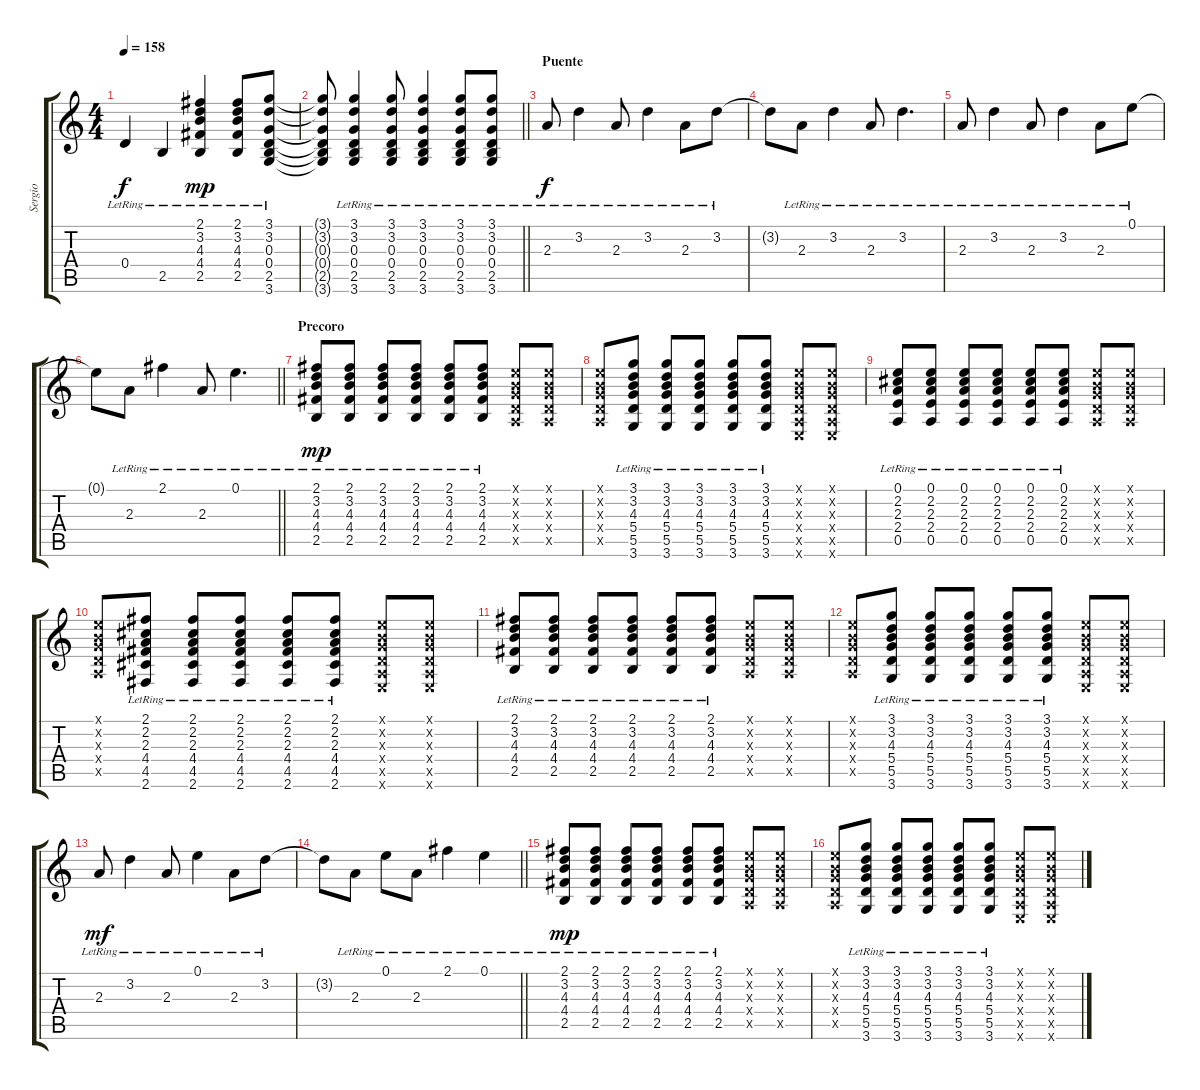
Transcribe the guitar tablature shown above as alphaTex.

\track ("Sergio" "Sergio") {instrument acousticguitarsteel}
\staff {score tabs}
\tuning (E4 B3 G3 D3 A2 E2) {hide}
\ts (4 4)
\tempo 158
\clef g2
\ks c
0.4{lr}.4{dy f} 2.5{lr}.4 (2.1{lr} 3.2{lr} 4.3{lr} 4.4{lr} 2.5{lr}).4{dy mp} (2.1{lr} 3.2{lr} 4.3{lr} 4.4{lr} 2.5{lr}).8 (3.1{lr} 3.2{lr} 0.3{lr} 0.4{lr} 2.5{lr} 3.6{lr}).8 |
\barLineRight lightlight
(3.1{t} 3.2{t} 0.3{t} 0.4{t} 2.5{t} 3.6{t}).8 (3.1{lr} 3.2{lr} 0.3{lr} 0.4{lr} 2.5{lr} 3.6{lr}).4 (3.1{lr} 3.2{lr} 0.3{lr} 0.4{lr} 2.5{lr} 3.6{lr}).8 (3.1{lr} 3.2{lr} 0.3{lr} 0.4{lr} 2.5{lr} 3.6{lr}).4 (3.1{lr} 3.2{lr} 0.3{lr} 0.4{lr} 2.5{lr} 3.6{lr}).8 (3.1{lr} 3.2{lr} 0.3{lr} 0.4{lr} 2.5{lr} 3.6{lr}).8 |
\section ("" "Puente")
2.3{lr}.8{dy f} 3.2{lr}.4 2.3{lr}.8 3.2{lr}.4 2.3{lr}.8 3.2{lr}.8 |
3.2{t}.8 2.3{lr}.8 3.2{lr}.4 2.3{lr}.8 3.2{lr}.4{d} |
2.3{lr}.8 3.2{lr}.4 2.3{lr}.8 3.2{lr}.4 2.3{lr}.8 0.1{lr}.8 |
\barLineRight lightlight
0.1{t}.8 2.3{lr}.8 2.1{lr}.4 2.3{lr}.8 0.1{lr}.4{d} |
\section ("" "Precoro")
(2.1{lr} 3.2{lr} 4.3{lr} 4.4{lr} 2.5{lr}).8{dy mp} (2.1{lr} 3.2{lr} 4.3{lr} 4.4{lr} 2.5{lr}).8 (2.1{lr} 3.2{lr} 4.3{lr} 4.4{lr} 2.5{lr}).8 (2.1{lr} 3.2{lr} 4.3{lr} 4.4{lr} 2.5{lr}).8 (2.1{lr} 3.2{lr} 4.3{lr} 4.4{lr} 2.5{lr}).8 (2.1{lr} 3.2{lr} 4.3{lr} 4.4{lr} 2.5{lr}).8 (0.1{x} 0.2{x} 0.3{x} 0.4{x} 0.5{x}).8 (0.1{x} 0.2{x} 0.3{x} 0.4{x} 0.5{x}).8 |
(0.1{x} 0.2{x} 0.3{x} 0.4{x} 0.5{x}).8 (3.1{lr} 3.2{lr} 4.3{lr} 5.4{lr} 5.5{lr} 3.6{lr}).8 (3.1{lr} 3.2{lr} 4.3{lr} 5.4{lr} 5.5{lr} 3.6{lr}).8 (3.1{lr} 3.2{lr} 4.3{lr} 5.4{lr} 5.5{lr} 3.6{lr}).8 (3.1{lr} 3.2{lr} 4.3{lr} 5.4{lr} 5.5{lr} 3.6{lr}).8 (3.1{lr} 3.2{lr} 4.3{lr} 5.4{lr} 5.5{lr} 3.6{lr}).8 (0.1{x} 0.2{x} 0.3{x} 0.4{x} 0.5{x} 0.6{x}).8 (0.1{x} 0.2{x} 0.3{x} 0.4{x} 0.5{x} 0.6{x}).8 |
(0.1{lr} 2.2{lr} 2.3{lr} 2.4{lr} 0.5{lr}).8 (0.1{lr} 2.2{lr} 2.3{lr} 2.4{lr} 0.5{lr}).8 (0.1{lr} 2.2{lr} 2.3{lr} 2.4{lr} 0.5{lr}).8 (0.1{lr} 2.2{lr} 2.3{lr} 2.4{lr} 0.5{lr}).8 (0.1{lr} 2.2{lr} 2.3{lr} 2.4{lr} 0.5{lr}).8 (0.1{lr} 2.2{lr} 2.3{lr} 2.4{lr} 0.5{lr}).8 (0.1{x} 0.2{x} 0.3{x} 0.4{x} 0.5{x}).8 (0.1{x} 0.2{x} 0.3{x} 0.4{x} 0.5{x}).8 |
(0.1{x} 0.2{x} 0.3{x} 0.4{x} 0.5{x}).8 (2.1{lr} 2.2{lr} 2.3{lr} 4.4{lr} 4.5{lr} 2.6{lr}).8 (2.1{lr} 2.2{lr} 2.3{lr} 4.4{lr} 4.5{lr} 2.6{lr}).8 (2.1{lr} 2.2{lr} 2.3{lr} 4.4{lr} 4.5{lr} 2.6{lr}).8 (2.1{lr} 2.2{lr} 2.3{lr} 4.4{lr} 4.5{lr} 2.6{lr}).8 (2.1{lr} 2.2{lr} 2.3{lr} 4.4{lr} 4.5{lr} 2.6{lr}).8 (0.1{x} 0.2{x} 0.3{x} 0.4{x} 0.5{x} 0.6{x}).8 (0.1{x} 0.2{x} 0.3{x} 0.4{x} 0.5{x} 0.6{x}).8 |
(2.1{lr} 3.2{lr} 4.3{lr} 4.4{lr} 2.5{lr}).8 (2.1{lr} 3.2{lr} 4.3{lr} 4.4{lr} 2.5{lr}).8 (2.1{lr} 3.2{lr} 4.3{lr} 4.4{lr} 2.5{lr}).8 (2.1{lr} 3.2{lr} 4.3{lr} 4.4{lr} 2.5{lr}).8 (2.1{lr} 3.2{lr} 4.3{lr} 4.4{lr} 2.5{lr}).8 (2.1{lr} 3.2{lr} 4.3{lr} 4.4{lr} 2.5{lr}).8 (0.1{x} 0.2{x} 0.3{x} 0.4{x} 0.5{x}).8 (0.1{x} 0.2{x} 0.3{x} 0.4{x} 0.5{x}).8 |
(0.1{x} 0.2{x} 0.3{x} 0.4{x} 0.5{x}).8 (3.1{lr} 3.2{lr} 4.3{lr} 5.4{lr} 5.5{lr} 3.6{lr}).8 (3.1{lr} 3.2{lr} 4.3{lr} 5.4{lr} 5.5{lr} 3.6{lr}).8 (3.1{lr} 3.2{lr} 4.3{lr} 5.4{lr} 5.5{lr} 3.6{lr}).8 (3.1{lr} 3.2{lr} 4.3{lr} 5.4{lr} 5.5{lr} 3.6{lr}).8 (3.1{lr} 3.2{lr} 4.3{lr} 5.4{lr} 5.5{lr} 3.6{lr}).8 (0.1{x} 0.2{x} 0.3{x} 0.4{x} 0.5{x} 0.6{x}).8 (0.1{x} 0.2{x} 0.3{x} 0.4{x} 0.5{x} 0.6{x}).8 |
2.3{lr}.8{dy mf} 3.2{lr}.4 2.3{lr}.8 0.1{lr}.4 2.3{lr}.8 3.2{lr}.8 |
\barLineRight lightlight
3.2{t}.8 2.3{lr}.8 0.1{lr}.8 2.3{lr}.8 2.1{lr}.4 0.1{lr}.4 |
(2.1{lr} 3.2{lr} 4.3{lr} 4.4{lr} 2.5{lr}).8{dy mp} (2.1{lr} 3.2{lr} 4.3{lr} 4.4{lr} 2.5{lr}).8 (2.1{lr} 3.2{lr} 4.3{lr} 4.4{lr} 2.5{lr}).8 (2.1{lr} 3.2{lr} 4.3{lr} 4.4{lr} 2.5{lr}).8 (2.1{lr} 3.2{lr} 4.3{lr} 4.4{lr} 2.5{lr}).8 (2.1{lr} 3.2{lr} 4.3{lr} 4.4{lr} 2.5{lr}).8 (0.1{x} 0.2{x} 0.3{x} 0.4{x} 0.5{x}).8 (0.1{x} 0.2{x} 0.3{x} 0.4{x} 0.5{x}).8 |
(0.1{x} 0.2{x} 0.3{x} 0.4{x} 0.5{x}).8 (3.1{lr} 3.2{lr} 4.3{lr} 5.4{lr} 5.5{lr} 3.6{lr}).8 (3.1{lr} 3.2{lr} 4.3{lr} 5.4{lr} 5.5{lr} 3.6{lr}).8 (3.1{lr} 3.2{lr} 4.3{lr} 5.4{lr} 5.5{lr} 3.6{lr}).8 (3.1{lr} 3.2{lr} 4.3{lr} 5.4{lr} 5.5{lr} 3.6{lr}).8 (3.1{lr} 3.2{lr} 4.3{lr} 5.4{lr} 5.5{lr} 3.6{lr}).8 (0.1{x} 0.2{x} 0.3{x} 0.4{x} 0.5{x} 0.6{x}).8 (0.1{x} 0.2{x} 0.3{x} 0.4{x} 0.5{x} 0.6{x}).8
